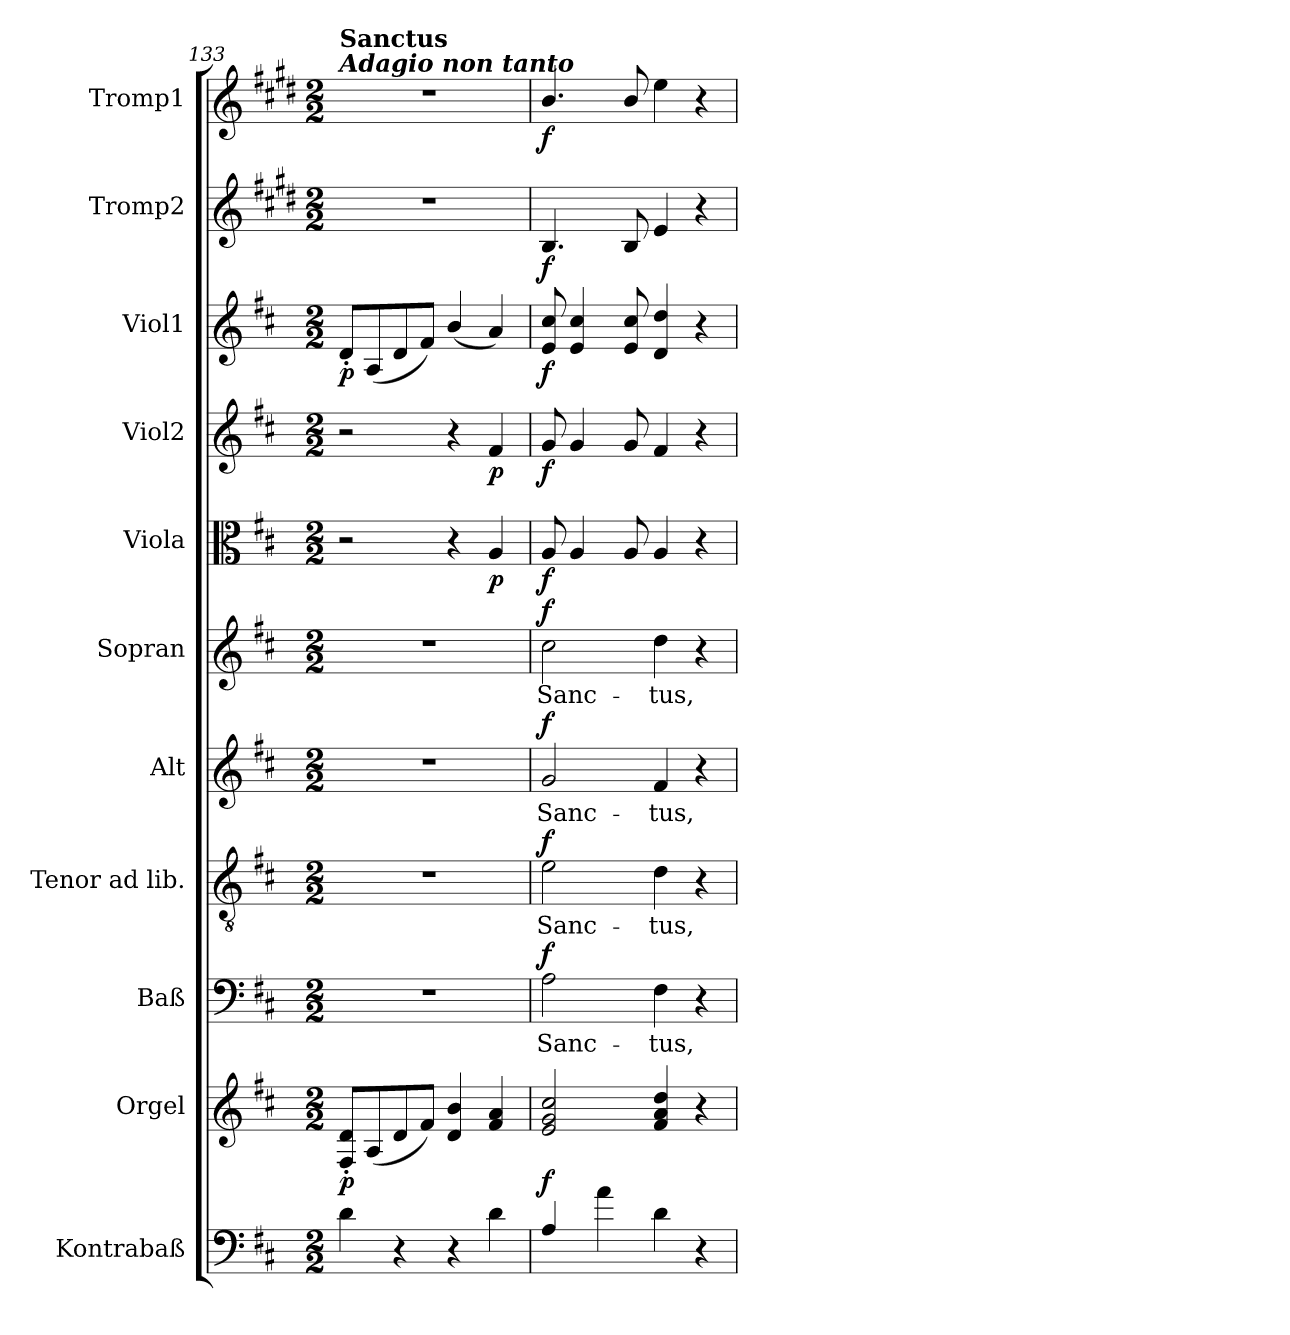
**kern	**dynam	**kern	**kern	**text	**dynam	**kern	**text	**dynam	**kern	**text	**dynam	**kern	**text	**dynam	**kern	**dynam	**kern	**dynam	**kern	**dynam	**kern	**dynam	**kern	**dynam
*part11	*part11	*part10	*part9	*part9	*part9	*part8	*part8	*part8	*part7	*part7	*part7	*part6	*part6	*part6	*part5	*part5	*part4	*part4	*part3	*part3	*part2	*part2	*part1	*part1
*staff11	*staff11	*staff10	*staff9	*staff9	*staff9	*staff8	*staff8	*staff8	*staff7	*staff7	*staff7	*staff6	*staff6	*staff6	*staff5	*staff5	*staff4	*staff4	*staff3	*staff3	*staff2	*staff2	*staff1	*staff1
*I"Kontrabaß	*	*I"Orgel	*I"Baß	*	*	*I"Tenor ad lib.	*	*	*I"Alt	*	*	*I"Sopran	*	*	*I"Viola	*	*I"Viol2	*	*I"Viol1	*	*I"Tromp2	*	*I"Tromp1	*
*	*	*	*	*	*	*	*	*	*	*	*	*	*	*	*I'Vla	*	*	*	*	*	*	*	*	*
!!LO:PB:g=z
*clefF4	*	*clefG2	*clefF4	*	*	*clefGv2	*	*	*clefG2	*	*	*clefG2	*	*	*clefC3	*	*clefG2	*	*clefG2	*	*clefG2	*	*clefG2	*
*ITrd7c12	*	*	*	*	*	*	*	*	*	*	*	*	*	*	*	*	*	*	*	*	*ITrd1c2	*	*ITrd1c2	*
*k[f#c#]	*	*k[f#c#]	*k[f#c#]	*	*	*k[f#c#]	*	*	*k[f#c#]	*	*	*k[f#c#]	*	*	*k[f#c#]	*	*k[f#c#]	*	*k[f#c#]	*	*k[f#c#]	*	*k[f#c#]	*
*D:	*	*D:	*D:	*	*	*D:	*	*	*D:	*	*	*D:	*	*	*D:	*	*D:	*	*D:	*	*D:	*	*D:	*
*M2/2	*	*M2/2	*M2/2	*	*	*M2/2	*	*	*M2/2	*	*	*M2/2	*	*	*M2/2	*	*M2/2	*	*M2/2	*	*M2/2	*	*M2/2	*
=133	=133	=133	=133	=133	=133	=133	=133	=133	=133	=133	=133	=133	=133	=133	=133	=133	=133	=133	=133	=133	=133	=133	=133	=133
!	!	!	!	!	!	!	!	!	!	!	!	!	!	!	!	!	!	!	!	!	!	!	!LO:TX:a:Bi:t=Adagio non tanto	!
!	!	!	!	!	!	!	!	!	!	!	!	!	!	!	!	!	!	!	!	!	!	!	!LO:TX:a:B:t=Sanctus	!
!	!LO:DY:a	!	!	!	!	!	!	!	!	!	!	!	!	!	!	!	!	!	!	!LO:DY:b	!	!	!	!
4D\	p	8F#/'< 8d/'<L	1r	.	.	1r	.	.	1r	.	.	1r	.	.	2r	.	2r	.	8d'</L	p	1r	.	1r	.
.	.	(<8A/	.	.	.	.	.	.	.	.	.	.	.	.	.	.	.	.	(<8A/	.	.	.	.	.
4r	.	8d/	.	.	.	.	.	.	.	.	.	.	.	.	.	.	.	.	8d/	.	.	.	.	.
.	.	8f#/J)	.	.	.	.	.	.	.	.	.	.	.	.	.	.	.	.	8f#/J)	.	.	.	.	.
4r	.	4d/ 4b/	.	.	.	.	.	.	.	.	.	.	.	.	4r	.	4r	.	(<4b/	.	.	.	.	.
!	!	!	!	!	!	!	!	!	!	!	!	!	!	!	!	!LO:DY:b	!	!LO:DY:b	!	!	!	!	!	!
4D\	.	4f#/ 4a/	.	.	.	.	.	.	.	.	.	.	.	.	4A/	p	4f#/	p	4a/)	.	.	.	.	.
=134	=134	=134	=134	=134	=134	=134	=134	=134	=134	=134	=134	=134	=134	=134	=134	=134	=134	=134	=134	=134	=134	=134	=134	=134
!	!LO:DY:a	!	!	!LO:LY:b	!LO:DY:a	!	!LO:LY:b	!LO:DY:a	!	!LO:LY:b	!LO:DY:a	!	!LO:LY:b	!LO:DY:a	!	!LO:DY:b	!	!LO:DY:b	!	!LO:DY:b	!	!LO:DY:b	!	!LO:DY:b
4AA/	f	2e/ 2g/ 2cc#/	2A\	Sanc-	f	2e\	Sanc-	f	2g/	Sanc-	f	2cc#\	Sanc-	f	8A/	f	8g/	f	8e/ 8cc#/	f	4.A/	f	4.a/	f
.	.	.	.	.	.	.	.	.	.	.	.	.	.	.	4A/	.	4g/	.	4e/ 4cc#/	.	.	.	.	.
4A\	.	.	.	.	.	.	.	.	.	.	.	.	.	.	.	.	.	.	.	.	.	.	.	.
.	.	.	.	.	.	.	.	.	.	.	.	.	.	.	8A/	.	8g/	.	8e/ 8cc#/	.	8A/	.	8a/	.
!	!	!	!	!LO:LY:b	!	!	!LO:LY:b	!	!	!LO:LY:b	!	!	!LO:LY:b	!	!	!	!	!	!	!	!	!	!	!
4D\	.	4f#/ 4a/ 4dd/	4F#\	-tus,	.	4d\	-tus,	.	4f#/	-tus,	.	4dd\	-tus,	.	4A/	.	4f#/	.	4d/ 4dd/	.	4d/	.	4dd\	.
4r	.	4r	4r	.	.	4r	.	.	4r	.	.	4r	.	.	4r	.	4r	.	4r	.	4r	.	4r	.
=	=	=	=	=	=	=	=	=	=	=	=	=	=	=	=	=	=	=	=	=	=	=	=	=
*-	*-	*-	*-	*-	*-	*-	*-	*-	*-	*-	*-	*-	*-	*-	*-	*-	*-	*-	*-	*-	*-	*-	*-	*-
